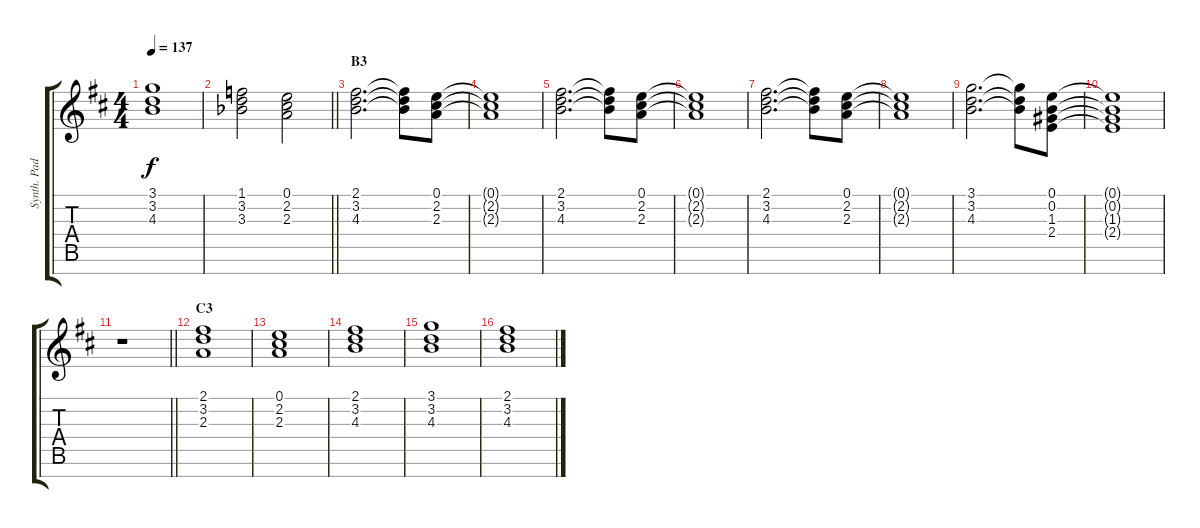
\track ("Synth. Pad" "Synth. Pad") {instrument pad2warm}
\staff {score tabs}
\tuning (E5 B4 G4 D4 A3 E3 B2) {hide}
\ts (4 4)
\tempo 137
\clef g2
\ks d
(3.1{t} 3.2 4.3).1{dy f} |
\barLineRight lightlight
(1.1 3.2 3.3{acc b}).2 (0.1 2.2 2.3).2 |
\section ("" "B3")
(2.1 3.2 4.3).2{d} (2.1{t} 3.2{t} 4.3{t}).8 (0.1 2.2 2.3).8 |
(0.1{t} 2.2{t} 2.3{t}).1 |
(2.1 3.2 4.3).2{d} (2.1{t} 3.2{t} 4.3{t}).8 (0.1 2.2 2.3).8 |
(0.1{t} 2.2{t} 2.3{t}).1 |
(2.1 3.2 4.3).2{d} (2.1{t} 3.2{t} 4.3{t}).8 (0.1 2.2 2.3).8 |
(0.1{t} 2.2{t} 2.3{t}).1 |
(3.1 3.2 4.3).2{d} (3.1{t} 3.2{t} 4.3{t}).8 (0.1 0.2 1.3 2.4).8 |
(0.1{t} 0.2{t} 1.3{t} 2.4{t}).1 |
\barLineRight lightlight
r.1 |
\section ("" "C3")
(2.1 3.2 2.3).1 |
(0.1 2.2 2.3).1 |
(2.1 3.2 4.3).1 |
(3.1 3.2 4.3).1 |
(2.1 3.2 4.3).1
